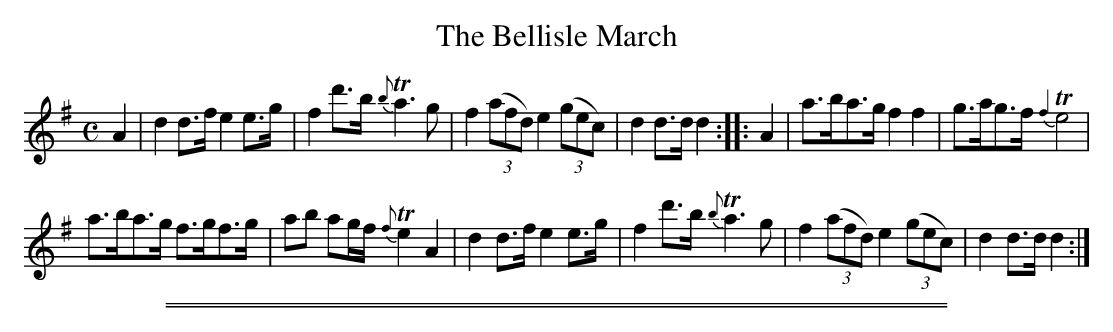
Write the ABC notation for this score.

X:1
T: The Bellisle March
M: C
L: 1/8
K: G
A2 |\
d2d>f e2e>g | f2d'>b {b}Ta3g |\
f2 ((3afd) e2 ((3gec) | d2d>d d2 :: A2 |\
a>ba>g f2f2 | g>ag>f {f2}Te4 |
a>ba>g f>gf>g | ab ag/f/ {f}Te2A2 |\
d2d>f e2e>g | f2d'>b {b}Ta3g |\
f2 ((3afd) e2((3gec) | d2d>d d2 :|
